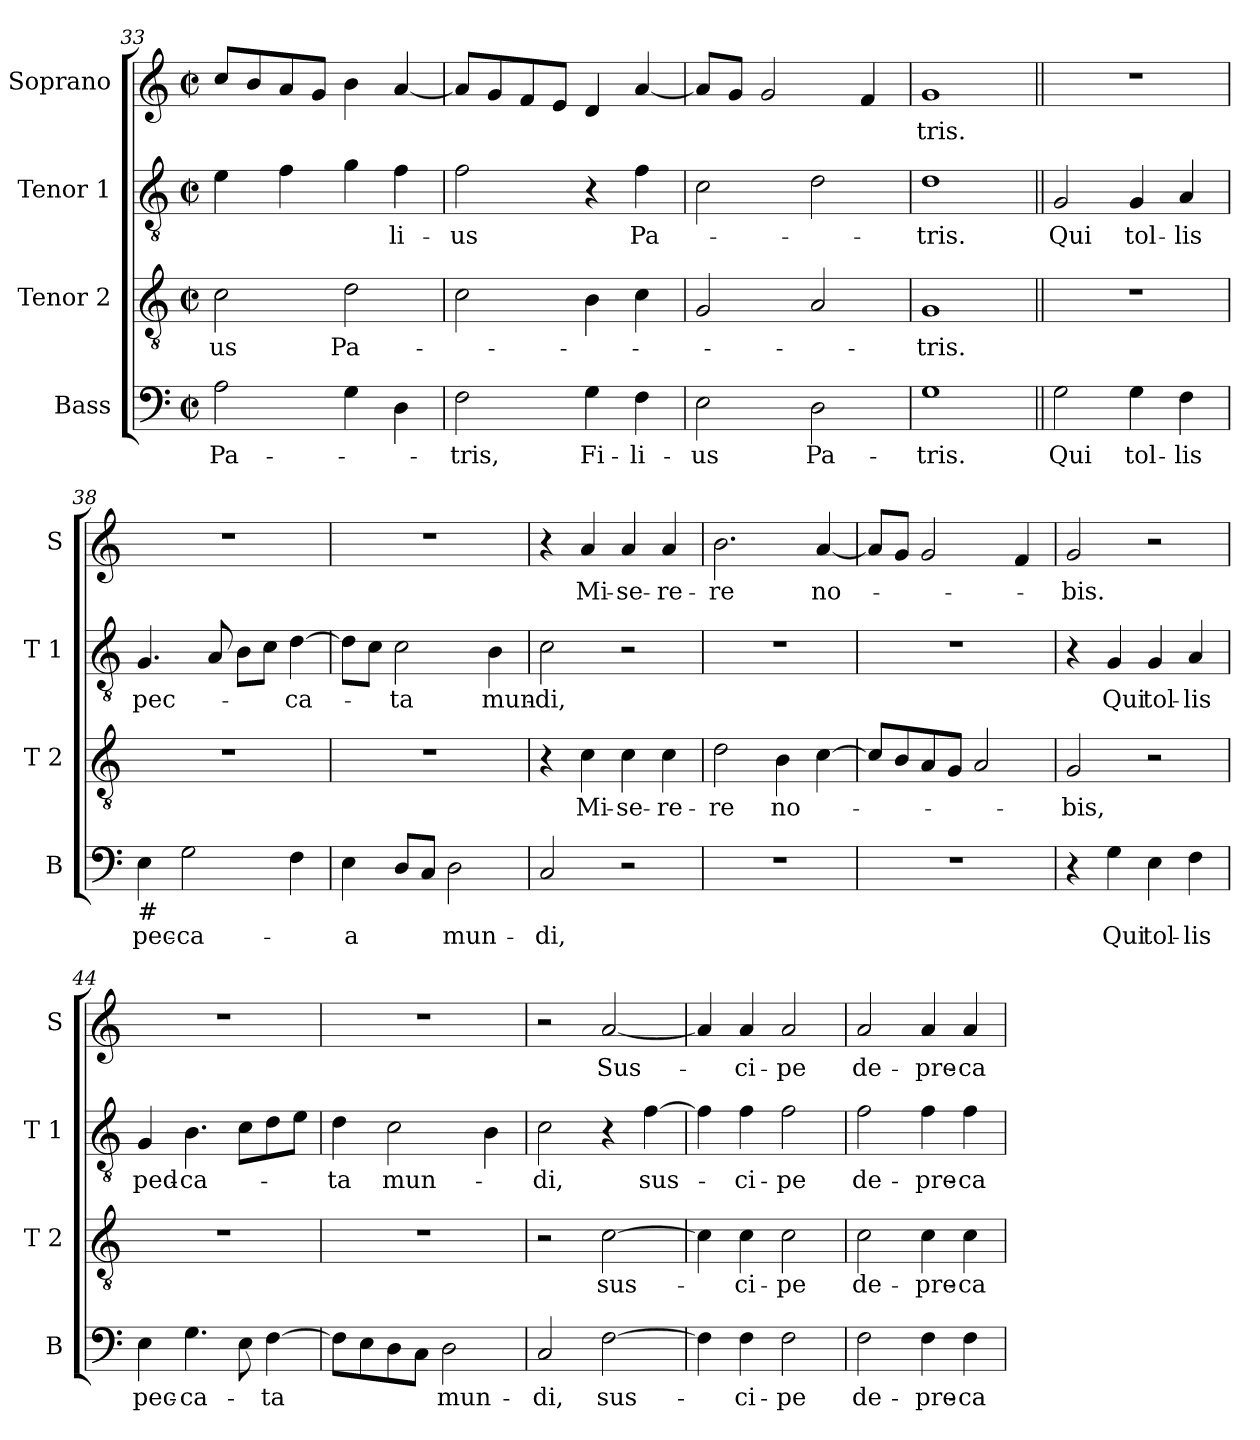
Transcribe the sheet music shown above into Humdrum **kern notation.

**kern	**text	**kern	**text	**kern	**text	**kern	**text
*part4	*part4	*part3	*part3	*part2	*part2	*part1	*part1
*staff4	*staff4	*staff3	*staff3	*staff2	*staff2	*staff1	*staff1
*I"Bass	*	*I"Tenor 2	*	*I"Tenor 1	*	*I"Soprano	*
*I'B	*	*I'T 2	*	*I'T 1	*	*I'S	*
*clefF4	*	*clefGv2	*	*clefGv2	*	*clefG2	*
*k[]	*	*k[]	*	*k[]	*	*k[]	*
*C:	*	*C:	*	*C:	*	*C:	*
*M2/2	*	*M2/2	*	*M2/2	*	*M2/2	*
*met(c|)	*	*met(c|)	*	*met(c|)	*	*met(c|)	*
=33	=33	=33	=33	=33	=33	=33	=33
2A\	Pa-	2c\	-us	4e\	.	8cc/L	.
.	.	.	.	.	.	8b/	.
.	.	.	.	4f\	.	8a/	.
.	.	.	.	.	.	8g/J	.
4G\	.	2d\	Pa-	4g\	.	4b\	.
4D\	.	.	.	4f\	-li-	[4a/	.
=34	=34	=34	=34	=34	=34	=34	=34
2F\	-tris,	2c\	.	2f\	-us	8a/L]	.
.	.	.	.	.	.	8g/	.
.	.	.	.	.	.	8f/	.
.	.	.	.	.	.	8e/J	.
4G\	Fi-	4B\	.	4r	.	4d/	.
4F\	-li-	4c\	.	4f\	Pa-	[4a/	.
=35	=35	=35	=35	=35	=35	=35	=35
2E\	-us	2G/	.	2c\	.	8a/L]	.
.	.	.	.	.	.	8g/J	.
.	.	.	.	.	.	2g/	.
2D\	Pa-	2A/	.	2d\	.	.	.
.	.	.	.	.	.	4f/	.
=36	=36	=36	=36	=36	=36	=36	=36
1G	-tris.	1G	-tris.	1d	-tris.	1g	-tris.
!!LO:LB:g=z
=37||	=37||	=37||	=37||	=37||	=37||	=37||	=37||
2G\	Qui	1r	.	2G/	Qui	1r	.
4G\	tol-	.	.	4G/	tol-	.	.
4F\	-lis	.	.	4A/	-lis	.	.
=38	=38	=38	=38	=38	=38	=38	=38
!LO:TX:b:t=#	!	!	!	!	!	!	!
4E\	pec-	1r	.	4.G/	pec-	1r	.
2G\	-ca-	.	.	.	.	.	.
.	.	.	.	8A/	.	.	.
.	.	.	.	8B\L	.	.	.
.	.	.	.	8c\J	.	.	.
4F\	.	.	.	[4d\	-ca-	.	.
=39	=39	=39	=39	=39	=39	=39	=39
4E\	-a	1r	.	8d\L]	.	1r	.
.	.	.	.	8c\J	.	.	.
8D/L	.	.	.	2c\	-ta	.	.
8C/J	.	.	.	.	.	.	.
2D\	mun-	.	.	.	.	.	.
.	.	.	.	4B\	mun-	.	.
=40	=40	=40	=40	=40	=40	=40	=40
2C/	-di,	4r	.	2c\	-di,	4r	.
.	.	4c\	Mi-	.	.	4a/	Mi-
2r	.	4c\	-se-	2r	.	4a/	-se-
.	.	4c\	-re-	.	.	4a/	-re-
=41	=41	=41	=41	=41	=41	=41	=41
1r	.	2d\	-re	1r	.	2.b\	-re
.	.	4B\	no-	.	.	.	.
.	.	[4c\	.	.	.	[4a/	no-
!!LO:LB:g=z
=42	=42	=42	=42	=42	=42	=42	=42
1r	.	8c/L]	.	1r	.	8a/L]	.
.	.	8B/	.	.	.	8g/J	.
.	.	8A/	.	.	.	2g/	.
.	.	8G/J	.	.	.	.	.
.	.	2A/	.	.	.	.	.
.	.	.	.	.	.	4f/	.
=43	=43	=43	=43	=43	=43	=43	=43
4r	.	2G/	-bis,	4r	.	2g/	-bis.
4G\	Qui	.	.	4G/	Qui	.	.
4E\	tol-	2r	.	4G/	tol-	2r	.
4F\	-lis	.	.	4A/	-lis	.	.
=44	=44	=44	=44	=44	=44	=44	=44
4E\	pec-	1r	.	4G/	ped-	1r	.
4.G\	-ca-	.	.	4.B\	-ca-	.	.
8E\	.	.	.	8c\L	.	.	.
[4F\	-ta	.	.	8d\	.	.	.
.	.	.	.	8e\J	.	.	.
=45	=45	=45	=45	=45	=45	=45	=45
8F\L]	.	1r	.	4d\	-ta	1r	.
8E\	.	.	.	.	.	.	.
8D\	.	.	.	2c\	mun-	.	.
8C\J	.	.	.	.	.	.	.
2D\	mun-	.	.	.	.	.	.
.	.	.	.	4B\	.	.	.
=46	=46	=46	=46	=46	=46	=46	=46
2C/	-di,	2r	.	2c\	-di,	2r	.
[2F\	sus-	[2c\	sus-	4r	.	[2a/	Sus-
.	.	.	.	[4f\	sus-	.	.
!!LO:PB:g=z
=47	=47	=47	=47	=47	=47	=47	=47
4F\]	.	4c\]	.	4f\]	.	4a/]	.
4F\	-ci-	4c\	-ci-	4f\	-ci-	4a/	-ci-
2F\	-pe	2c\	-pe	2f\	-pe	2a/	-pe
=48	=48	=48	=48	=48	=48	=48	=48
2F\	de-	2c\	de-	2f\	de-	2a/	de-
4F\	-pre-	4c\	-pre-	4f\	-pre-	4a/	-pre-
4F\	-ca-	4c\	-ca-	4f\	-ca-	4a/	-ca-
=	=	=	=	=	=	=	=
*-	*-	*-	*-	*-	*-	*-	*-
